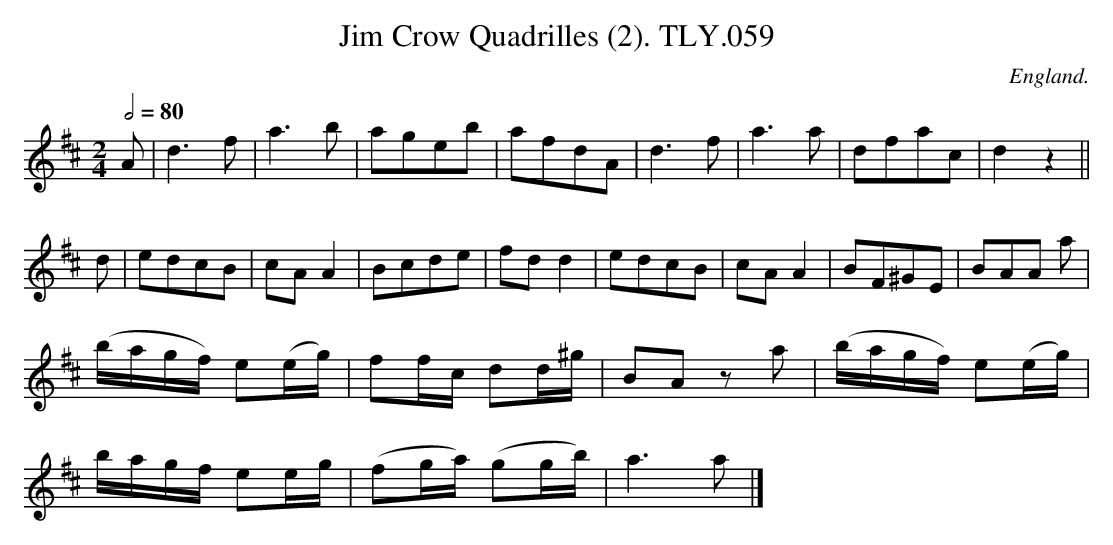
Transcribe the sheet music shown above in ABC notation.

X:1
T:Jim Crow Quadrilles (2). TLY.059
L:1/8
M:2/4
O:England.
Q:1/2=80
K:D
A|d3 f|a3 b|ageb| afdA| d3 f| a3a| dfac| d2z2||!
d| edcB| cA A2| Bcde| fd d2| edcB| cA A2| BF^GE| BAA a|!
(b/a/g/f/) e(e/g/)| ff/c/ dd/^g/| BA za| (b/a/g/f/) e(e/g/)|!
b/a/g/f/ ee/g/| (fg/a/) (gg/b/)| a3a|]
